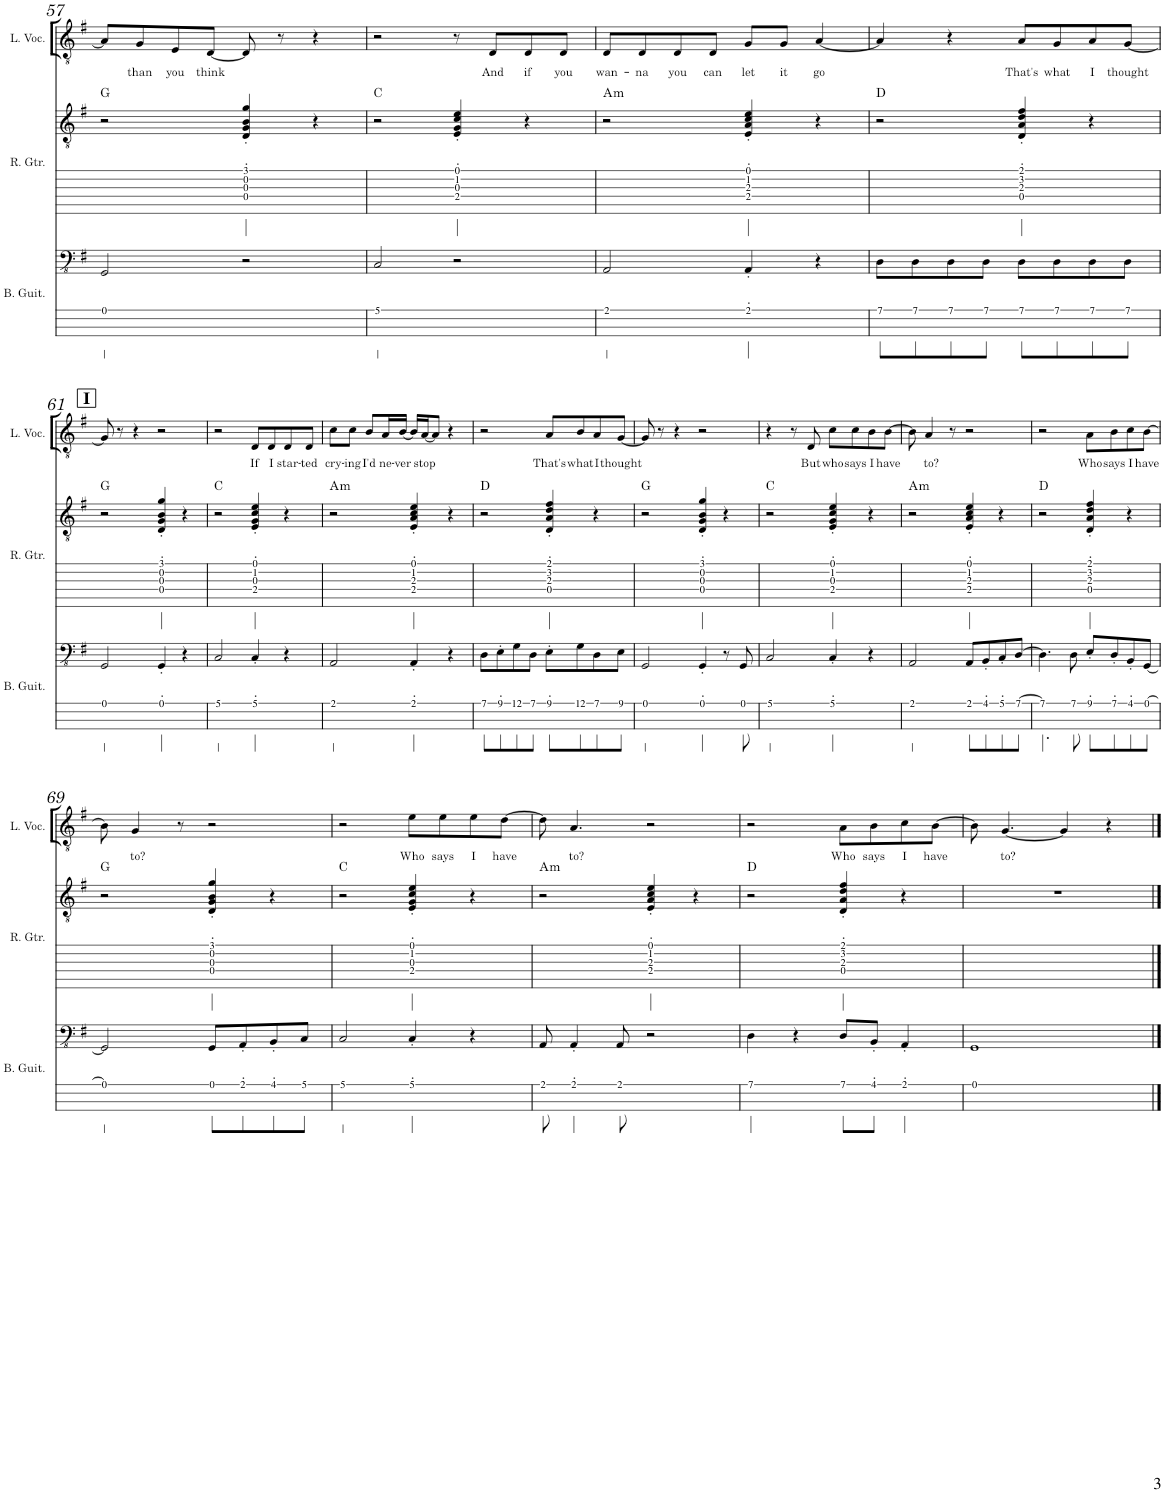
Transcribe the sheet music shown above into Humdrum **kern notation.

**kern	**kern	**kern	**kern	**harte	**kern	**text
*part3	*part3	*part2	*part2	*part2	*part1	*part1
*staff5	*staff4	*staff3	*staff2	*	*staff1	*staff1
*I"Bass Guitar	*	*I"Rhythm Guitar	*	*	*I"Lead Vocals	*
*I'B. Guit.	*	*I'R. Gtr.	*	*	*I'L. Voc.	*
!!LO:PB:g=z
*	*clefFv4	*	*clefGv2	*	*clefGv2	*
*k[f#]	*k[f#]	*k[f#]	*k[f#]	*	*k[f#]	*
*M4/4	*M4/4	*M4/4	*M4/4	*	*M4/4	*
=57	=57	=57	=57	=57	=57	=57
2GGG\	2GGG/	2r	2r	G:maj	8A/L]	.
!	!	!	!	!	!	!LO:LY:b
.	.	.	.	.	8G/	than
!	!	!	!	!	!	!LO:LY:b
.	.	.	.	.	8E/	you
!	!	!	!	!	!	!LO:LY:b
.	.	.	.	.	[8D/J	think
2r	2r	4D\' 4G\' 4B\' 4g\'	4D/' 4G/' 4B/' 4g/'	.	8D/]	.
.	.	.	.	.	8r	.
.	.	4r	4r	.	4r	.
=58	=58	=58	=58	=58	=58	=58
2CC\	2CC/	2r	2r	C:maj	2r	.
2r	2r	4E\' 4G\' 4c\' 4e\'	4E/' 4G/' 4c/' 4e/'	.	8r	.
!	!	!	!	!	!	!LO:LY:b
.	.	.	.	.	8D/L	And
!	!	!	!	!	!	!LO:LY:b
.	.	4r	4r	.	8D/	if
!	!	!	!	!	!	!LO:LY:b
.	.	.	.	.	8D/J	you
=59	=59	=59	=59	=59	=59	=59
!	!	!	!	!LO:H:kt=m	!	!LO:LY:b
2AAA\	2AAA/	2r	2r	A:min	8D/L	wan-
!	!	!	!	!	!	!LO:LY:b
.	.	.	.	.	8D/	-na
!	!	!	!	!	!	!LO:LY:b
.	.	.	.	.	8D/	you
!	!	!	!	!	!	!LO:LY:b
.	.	.	.	.	8D/J	can
!	!	!	!	!	!	!LO:LY:b
4AAA'\	4AAA'/	4E\' 4A\' 4c\' 4e\'	4E/' 4A/' 4c/' 4e/'	.	8G/L	let
!	!	!	!	!	!	!LO:LY:b
.	.	.	.	.	8G/J	it
!	!	!	!	!	!	!LO:LY:b
4r	4r	4r	4r	.	[4A/	go
=60	=60	=60	=60	=60	=60	=60
8DD\L	8DD\L	2r	2r	D:maj	4A/]	.
8DD\	8DD\	.	.	.	.	.
8DD\	8DD\	.	.	.	4r	.
8DD\J	8DD\J	.	.	.	.	.
!	!	!	!	!	!	!LO:LY:b
8DD\L	8DD\L	4D\' 4A\' 4d\' 4f#\'	4D/' 4A/' 4d/' 4f#/'	.	8A/L	That's
!	!	!	!	!	!	!LO:LY:b
8DD\	8DD\	.	.	.	8G/	what
!	!	!	!	!	!	!LO:LY:b
8DD\	8DD\	4r	4r	.	8A/	I
!	!	!	!	!	!	!LO:LY:b
8DD\J	8DD\J	.	.	.	[8G/J	thought
!!LO:LB:g=z
!!LO:REH:place=s1:a:B:cj:fs=14:t=I
=61	=61	=61	=61	=61	=61	=61
2GGG\	2GGG/	2r	2r	G:maj	8G/]	.
.	.	.	.	.	8r	.
.	.	.	.	.	4r	.
4GGG'\	4GGG'/	4D\' 4G\' 4B\' 4g\'	4D/' 4G/' 4B/' 4g/'	.	2r	.
4r	4r	4r	4r	.	.	.
=62	=62	=62	=62	=62	=62	=62
2CC\	2CC/	2r	2r	C:maj	2r	.
!	!	!	!	!	!	!LO:LY:b
4CC'\	4CC'/	4E\' 4G\' 4c\' 4e\'	4E/' 4G/' 4c/' 4e/'	.	8D/L	If
!	!	!	!	!	!	!LO:LY:b
.	.	.	.	.	8D/	I
!	!	!	!	!	!	!LO:LY:b
4r	4r	4r	4r	.	8D/	star-
!	!	!	!	!	!	!LO:LY:b
.	.	.	.	.	8D/J	-ted
=63	=63	=63	=63	=63	=63	=63
!	!	!	!	!LO:H:kt=m	!	!LO:LY:b
2AAA\	2AAA/	2r	2r	A:min	8c\L	cry-
!	!	!	!	!	!	!LO:LY:b
.	.	.	.	.	8c\J	-ing
!	!	!	!	!	!	!LO:LY:b
.	.	.	.	.	8B/L	I'd
!	!	!	!	!	!	!LO:LY:b
.	.	.	.	.	16A/L	ne-
!	!	!	!	!	!	!LO:LY:b
.	.	.	.	.	[16B/JJ	-ver
4AAA'\	4AAA'/	4E\' 4A\' 4c\' 4e\'	4E/' 4A/' 4c/' 4e/'	.	16B/LL]	.
!	!	!	!	!	!	!LO:LY:b
.	.	.	.	.	[16A/J	stop
.	.	.	.	.	8A/J]	.
4r	4r	4r	4r	.	4r	.
=64	=64	=64	=64	=64	=64	=64
8DD\L	8DD\L	2r	2r	D:maj	2r	.
8EE'\	8EE'\	.	.	.	.	.
8GG\	8GG\	.	.	.	.	.
8DD\J	8DD\J	.	.	.	.	.
!	!	!	!	!	!	!LO:LY:b
8EE'\L	8EE'\L	4D\' 4A\' 4d\' 4f#\'	4D/' 4A/' 4d/' 4f#/'	.	8A/L	That's
!	!	!	!	!	!	!LO:LY:b
8GG\	8GG\	.	.	.	8B/	what
!	!	!	!	!	!	!LO:LY:b
8DD\	8DD\	4r	4r	.	8A/	I
!	!	!	!	!	!	!LO:LY:b
8EE\J	8EE\J	.	.	.	[8G/J	thought
=65	=65	=65	=65	=65	=65	=65
2GGG\	2GGG/	2r	2r	G:maj	8G/]	.
.	.	.	.	.	8r	.
.	.	.	.	.	4r	.
4GGG'\	4GGG'/	4D\' 4G\' 4B\' 4g\'	4D/' 4G/' 4B/' 4g/'	.	2r	.
8r	8r	4r	4r	.	.	.
8GGG\	8GGG/	.	.	.	.	.
=66	=66	=66	=66	=66	=66	=66
2CC\	2CC/	2r	2r	C:maj	4r	.
.	.	.	.	.	8r	.
!	!	!	!	!	!	!LO:LY:b
.	.	.	.	.	8D/	But
!	!	!	!	!	!	!LO:LY:b
4CC'\	4CC'/	4E\' 4G\' 4c\' 4e\'	4E/' 4G/' 4c/' 4e/'	.	8c\L	who
!	!	!	!	!	!	!LO:LY:b
.	.	.	.	.	8c\	says
!	!	!	!	!	!	!LO:LY:b
4r	4r	4r	4r	.	8B\	I
!	!	!	!	!	!	!LO:LY:b
.	.	.	.	.	[8B\J	have
=67	=67	=67	=67	=67	=67	=67
!	!	!	!	!LO:H:kt=m	!	!
2AAA\	2AAA/	2r	2r	A:min	8B\]	.
!	!	!	!	!	!	!LO:LY:b
.	.	.	.	.	4A/	to?
.	.	.	.	.	8r	.
8AAA\L	8AAA/L	4E\' 4A\' 4c\' 4e\'	4E/' 4A/' 4c/' 4e/'	.	2r	.
8BBB'\	8BBB'/	.	.	.	.	.
8CC'\	8CC'/	4r	4r	.	.	.
[8DD\J	[8DD/J	.	.	.	.	.
=68	=68	=68	=68	=68	=68	=68
4.DD\]	4.DD\]	2r	2r	D:maj	2r	.
8DD\	8DD\	.	.	.	.	.
!	!	!	!	!	!	!LO:LY:b
8EE'\L	8EE'/L	4D\' 4A\' 4d\' 4f#\'	4D/' 4A/' 4d/' 4f#/'	.	8A\L	Who
!	!	!	!	!	!	!LO:LY:b
8DD'\	8DD'/	.	.	.	8B\	says
!	!	!	!	!	!	!LO:LY:b
8BBB'\	8BBB'/	4r	4r	.	8c\	I
!	!	!	!	!	!	!LO:LY:b
[8GGG\J	[8GGG/J	.	.	.	[8B\J	have
!!LO:LB:g=z
=69	=69	=69	=69	=69	=69	=69
2GGG\]	2GGG/]	2r	2r	G:maj	8B\]	.
!	!	!	!	!	!	!LO:LY:b
.	.	.	.	.	4G/	to?
.	.	.	.	.	8r	.
8GGG\L	8GGG/L	4D\' 4G\' 4B\' 4g\'	4D/' 4G/' 4B/' 4g/'	.	2r	.
8AAA'\	8AAA'/	.	.	.	.	.
8BBB'\	8BBB'/	4r	4r	.	.	.
8CC\J	8CC/J	.	.	.	.	.
=70	=70	=70	=70	=70	=70	=70
2CC\	2CC/	2r	2r	C:maj	2r	.
!	!	!	!	!	!	!LO:LY:b
4CC'\	4CC'/	4E\' 4G\' 4c\' 4e\'	4E/' 4G/' 4c/' 4e/'	.	8e\L	Who
!	!	!	!	!	!	!LO:LY:b
.	.	.	.	.	8e\	says
!	!	!	!	!	!	!LO:LY:b
4r	4r	4r	4r	.	8e\	I
!	!	!	!	!	!	!LO:LY:b
.	.	.	.	.	[8d\J	have
=71	=71	=71	=71	=71	=71	=71
!	!	!	!	!LO:H:kt=m	!	!
8AAA\	8AAA/	2r	2r	A:min	8d\]	.
!	!	!	!	!	!	!LO:LY:b
4AAA'\	4AAA'/	.	.	.	4.A/	to?
8AAA\	8AAA/	.	.	.	.	.
2r	2r	4E\' 4A\' 4c\' 4e\'	4E/' 4A/' 4c/' 4e/'	.	2r	.
.	.	4r	4r	.	.	.
=72	=72	=72	=72	=72	=72	=72
4DD\	4DD\	2r	2r	D:maj	2r	.
4r	4r	.	.	.	.	.
!	!	!	!	!	!	!LO:LY:b
8DD\L	8DD/L	4D\' 4A\' 4d\' 4f#\'	4D/' 4A/' 4d/' 4f#/'	.	8A\L	Who
!	!	!	!	!	!	!LO:LY:b
8BBB'\J	8BBB'/J	.	.	.	8B\	says
!	!	!	!	!	!	!LO:LY:b
4AAA'\	4AAA'/	4r	4r	.	8c\	I
!	!	!	!	!	!	!LO:LY:b
.	.	.	.	.	[8B\J	have
=73	=73	=73	=73	=73	=73	=73
1GGG	1GGG	1r	1r	.	8B\]	.
!	!	!	!	!	!	!LO:LY:b
.	.	.	.	.	[4.G/	to?
.	.	.	.	.	4G/]	.
.	.	.	.	.	4r	.
==	==	==	==	==	==	==
*-	*-	*-	*-	*-	*-	*-
